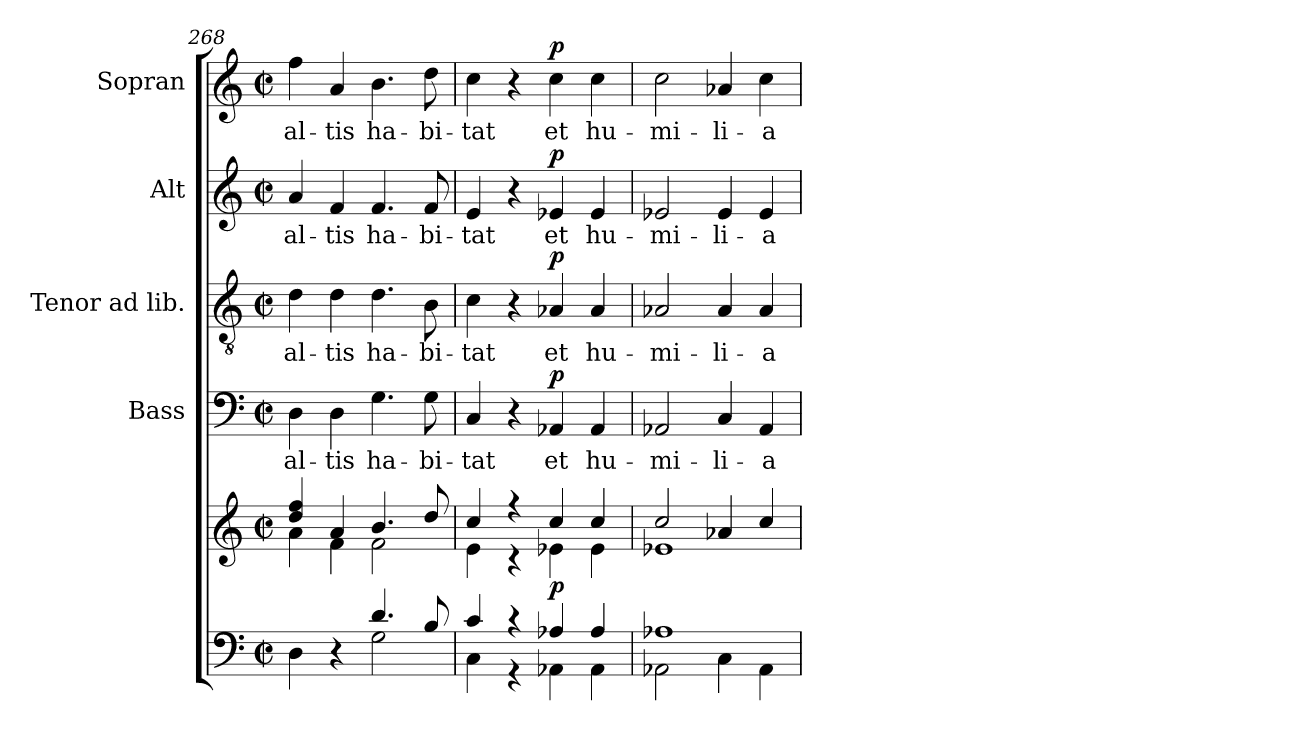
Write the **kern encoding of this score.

**kern	**kern	**dynam	**kern	**text	**dynam	**kern	**text	**dynam	**kern	**text	**dynam	**kern	**text	**dynam
*part5	*part5	*part5	*part4	*part4	*part4	*part3	*part3	*part3	*part2	*part2	*part2	*part1	*part1	*part1
*staff6	*staff5	*staff5/6	*staff4	*staff4	*staff4	*staff3	*staff3	*staff3	*staff2	*staff2	*staff2	*staff1	*staff1	*staff1
*	*	*	*I"Bass	*	*	*I"Tenor ad lib.	*	*	*I"Alt	*	*	*I"Sopran	*	*
*	*	*	*I'B.	*	*	*I'T.	*	*	*I'A.	*	*	*I'S.	*	*
!!LO:LB:g=z
*clefF4	*clefG2	*	*clefF4	*	*	*clefGv2	*	*	*clefG2	*	*	*clefG2	*	*
*k[]	*k[]	*	*k[]	*	*	*k[]	*	*	*k[]	*	*	*k[]	*	*
*C:	*C:	*	*C:	*	*	*C:	*	*	*C:	*	*	*C:	*	*
*M2/2	*M2/2	*	*M2/2	*	*	*M2/2	*	*	*M2/2	*	*	*M2/2	*	*
*met(c|)	*met(c|)	*	*met(c|)	*	*	*met(c|)	*	*	*met(c|)	*	*	*met(c|)	*	*
=268	=268	=268	=268	=268	=268	=268	=268	=268	=268	=268	=268	=268	=268	=268
*^	*^	*	*	*	*	*	*	*	*	*	*	*	*	*
!	!	!	!	!	!	!LO:LY:b	!	!	!LO:LY:b	!	!	!LO:LY:b	!	!	!LO:LY:b	!
2ryy	4D\	4dd/ 4ff/	4a\	.	4D\	al-	.	4d\	al-	.	4a/	al-	.	4ff\	al-	.
!	!	!	!	!	!	!LO:LY:b	!	!	!LO:LY:b	!	!	!LO:LY:b	!	!	!LO:LY:b	!
.	4r	4a/	4f\	.	4D\	-tis	.	4d\	-tis	.	4f/	-tis	.	4a/	-tis	.
!	!	!	!	!	!	!LO:LY:b	!	!	!LO:LY:b	!	!	!LO:LY:b	!	!	!LO:LY:b	!
4.d/	2G\	4.b/	2f\	.	4.G\	ha-	.	4.d\	ha-	.	4.f/	ha-	.	4.b\	ha-	.
!	!	!	!	!	!	!LO:LY:b	!	!	!LO:LY:b	!	!	!LO:LY:b	!	!	!LO:LY:b	!
8B/	.	8dd/	.	.	8G\	-bi-	.	8B\	-bi-	.	8f/	-bi-	.	8dd\	-bi-	.
=269	=269	=269	=269	=269	=269	=269	=269	=269	=269	=269	=269	=269	=269	=269	=269	=269
!	!	!	!	!	!	!LO:LY:b	!	!	!LO:LY:b	!	!	!LO:LY:b	!	!	!LO:LY:b	!
4c/	4C\	4cc/	4e\	.	4C/	-tat	.	4c\	-tat	.	4e/	-tat	.	4cc\	-tat	.
4r	4r	4r	4r	.	4r	.	.	4r	.	.	4r	.	.	4r	.	.
!	!	!	!	!LO:DY:b	!	!LO:LY:b	!LO:DY:a	!	!LO:LY:b	!LO:DY:a	!	!LO:LY:b	!LO:DY:a	!	!LO:LY:b	!LO:DY:a
4A-X/	4AA-X\	4cc/	4e-X\	p	4AA-X/	et	p	4A-X/	et	p	4e-X/	et	p	4cc\	et	p
!	!	!	!	!	!	!LO:LY:b	!	!	!LO:LY:b	!	!	!LO:LY:b	!	!	!LO:LY:b	!
4A-/	4AA-\	4cc/	4e-\	.	4AA-/	hu-	.	4A-/	hu-	.	4e-/	hu-	.	4cc\	hu-	.
=270	=270	=270	=270	=270	=270	=270	=270	=270	=270	=270	=270	=270	=270	=270	=270	=270
!	!	!	!	!	!	!LO:LY:b	!	!	!LO:LY:b	!	!	!LO:LY:b	!	!	!LO:LY:b	!
1A-X	2AA-X\	2cc/	1e-X	.	2AA-X/	-mi-	.	2A-X/	-mi-	.	2e-X/	-mi-	.	2cc\	-mi-	.
!	!	!	!	!	!	!LO:LY:b	!	!	!LO:LY:b	!	!	!LO:LY:b	!	!	!LO:LY:b	!
.	4C\	4a-X/	.	.	4C/	-li-	.	4A-/	-li-	.	4e-/	-li-	.	4a-X/	-li-	.
!	!	!	!	!	!	!LO:LY:b	!	!	!LO:LY:b	!	!	!LO:LY:b	!	!	!LO:LY:b	!
.	4AA-\	4cc/	.	.	4AA-/	-a	.	4A-/	-a	.	4e-/	-a	.	4cc\	-a	.
*v	*v	*	*	*	*	*	*	*	*	*	*	*	*	*	*	*
*	*v	*v	*	*	*	*	*	*	*	*	*	*	*	*	*
=	=	=	=	=	=	=	=	=	=	=	=	=	=	=
*-	*-	*-	*-	*-	*-	*-	*-	*-	*-	*-	*-	*-	*-	*-
